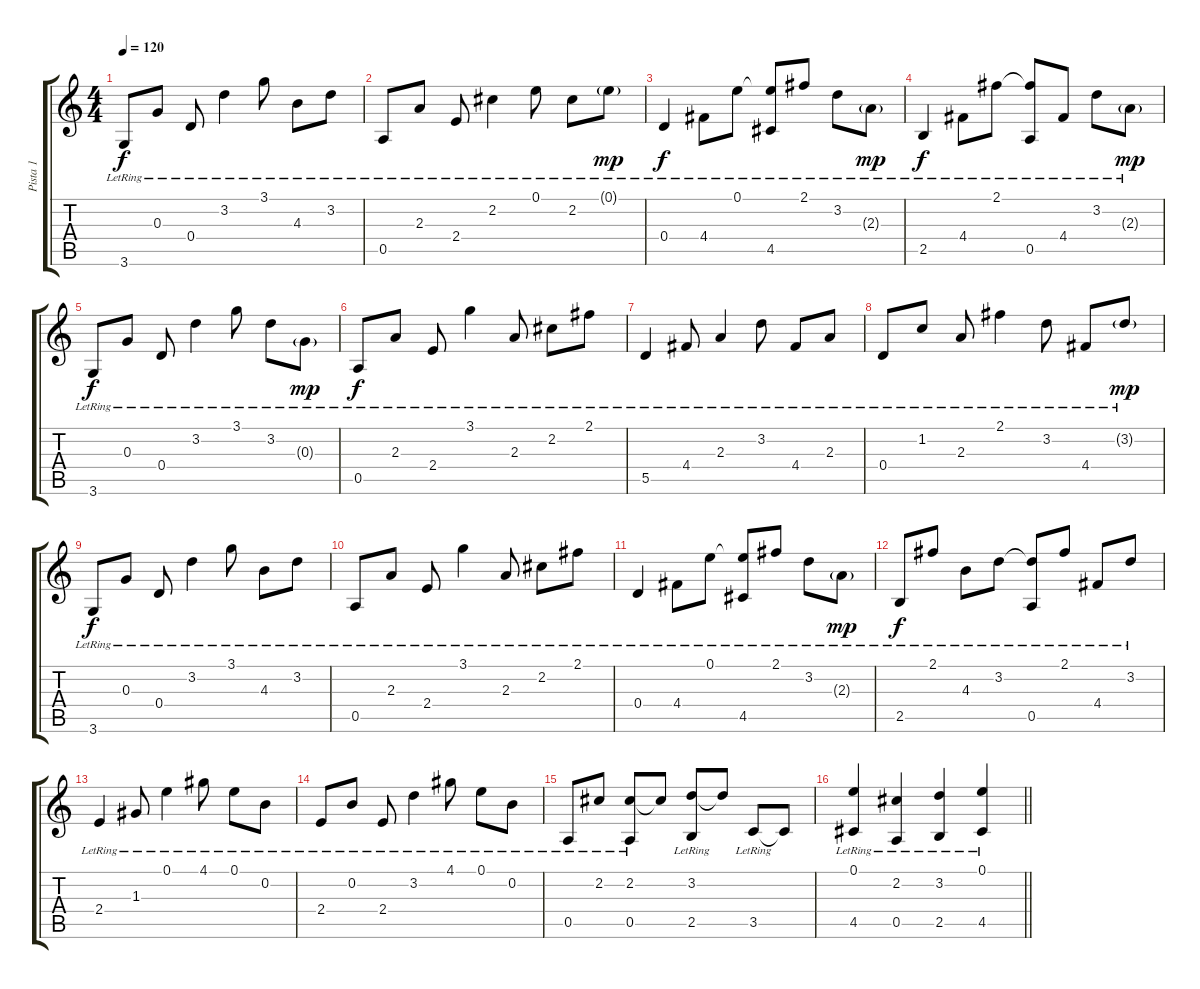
\track ("Pista 1" "Pista 1") {instrument acousticguitarnylon}
\staff {score tabs}
\tuning (E4 B3 G3 D3 A2 E2) {hide}
\ts (4 4)
\tempo 120
\clef g2
\ks c
3.6{lr}.8{dy f} 0.3{lr}.8 0.4{lr}.8 3.2{lr}.4 3.1{lr}.8 4.3{lr}.8 3.2{lr}.8 |
0.5{lr}.8 2.3{lr}.8 2.4{lr}.8 2.2{lr}.4 0.1{lr}.8 2.2{lr}.8 0.1{g lr}.8{dy mp} |
0.4{lr}.4{dy f} 4.4{lr}.8 0.1{lr}.8 (0.1{t} 4.5{lr}).8 2.1{lr}.8 3.2{lr}.8 2.3{g lr}.8{dy mp} |
2.5{lr}.4{dy f} 4.4{lr}.8 2.1{lr}.8 (2.1{t} 0.5{lr}).8 4.4{lr}.8 3.2{lr}.8 2.3{g lr}.8{dy mp} |
3.6{lr}.8{dy f} 0.3{lr}.8 0.4{lr}.8 3.2{lr}.4 3.1{lr}.8 3.2{lr}.8 0.3{g lr}.8{dy mp} |
0.5{lr}.8{dy f} 2.3{lr}.8 2.4{lr}.8 3.1{lr}.4 2.3{lr}.8 2.2{lr}.8 2.1{lr}.8 |
5.5{lr}.4 4.4{lr}.8 2.3{lr}.4 3.2{lr}.8 4.4{lr}.8 2.3{lr}.8 |
0.4{lr}.8 1.2{lr}.8 2.3{lr}.8 2.1{lr}.4 3.2{lr}.8 4.4{lr}.8 3.2{g lr}.8{dy mp} |
3.6{lr}.8{dy f} 0.3{lr}.8 0.4{lr}.8 3.2{lr}.4 3.1{lr}.8 4.3{lr}.8 3.2{lr}.8 |
0.5{lr}.8 2.3{lr}.8 2.4{lr}.8 3.1{lr}.4 2.3{lr}.8 2.2{lr}.8 2.1{lr}.8 |
0.4{lr}.4 4.4{lr}.8 0.1{lr}.8 (0.1{t} 4.5{lr}).8 2.1{lr}.8 3.2{lr}.8 2.3{g lr}.8{dy mp} |
2.5{lr}.8{dy f} 2.1{lr}.8 4.3{lr}.8 3.2{lr}.8 (3.2{t} 0.5{lr}).8 2.1{lr}.8 4.4{lr}.8 3.2{lr}.8 |
2.4{lr}.4 1.3{lr}.8 0.1{lr}.4 4.1{lr}.8 0.1{lr}.8 0.2{lr}.8 |
2.4{lr}.8 0.2{lr}.8 2.4{lr}.8 3.2{lr}.4 4.1{lr}.8 0.1{lr}.8 0.2{lr}.8 |
0.5{lr}.8 2.2{lr}.8 (2.2{lr} 0.5{lr}).8 2.2{t}.8 (3.2{lr} 2.5{lr}).8 3.2{t}.8 3.5{lr}.8 3.5{t}.8 |
\barLineRight lightlight
(0.1{lr} 4.5{lr}).4 (2.2{lr} 0.5{lr}).4 (3.2{lr} 2.5{lr}).4 (0.1{lr} 4.5{lr}).4
